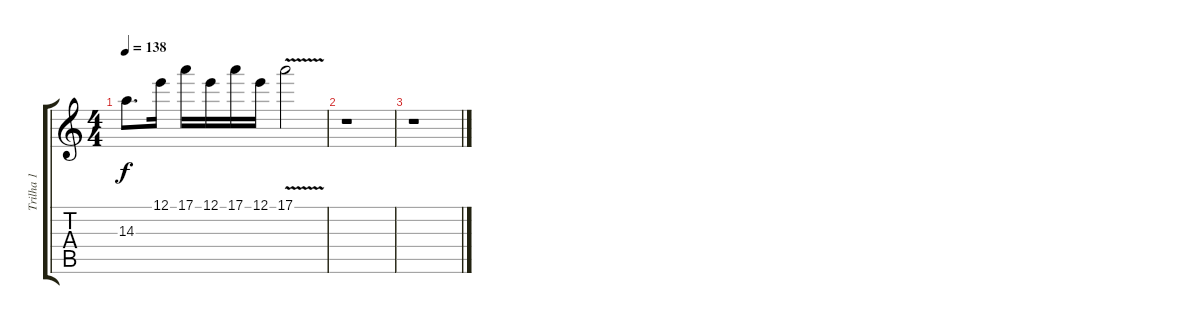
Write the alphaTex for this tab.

\track ("Trilha 1" "Trilha 1") {instrument overdrivenguitar}
\staff {score tabs}
\tuning (E4 B3 G3 D3 A2 E2) {hide}
\ts (4 4)
\tempo 138
\clef g2
\ks c
14.3.8{d dy f} 12.1.16 17.1.16 12.1.16 17.1.16 12.1.16 17.1{v}.2 |
r.1 |
r.1
